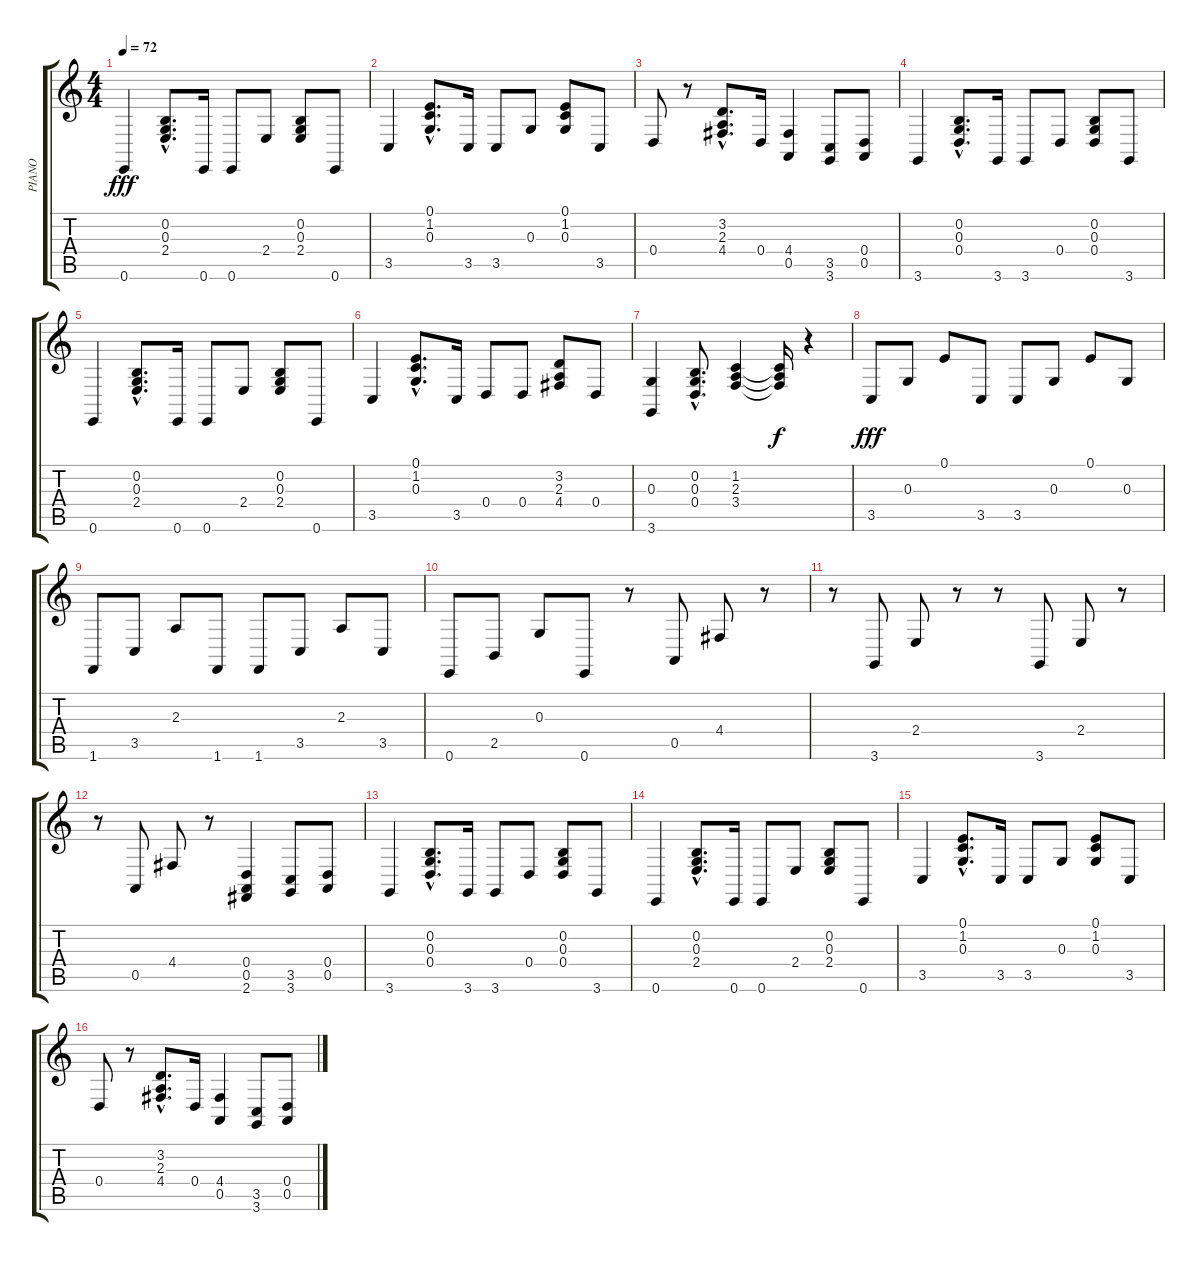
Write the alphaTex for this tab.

\track ("PIANO" "PIANO") {instrument acousticgrandpiano}
\staff {score tabs}
\tuning (E4 B3 G3 D3 A2 E2) {hide}
\ts (4 4)
\tempo 72
\clef g2
\ks c
0.6.4{dy fff} (0.2{hac} 0.3{hac} 2.4{hac}).8{d} 0.6.16 0.6.8 2.4.8 (0.2 0.3 2.4).8 0.6.8 |
3.5.4 (0.1{hac} 1.2{hac} 0.3{hac}).8{d} 3.5.16 3.5.8 0.3.8 (0.1 1.2 0.3).8 3.5.8 |
0.4.8 r.8 (3.2{hac} 2.3{hac} 4.4{hac}).8{d} 0.4.16 (4.4 0.5).4 (3.5 3.6).8 (0.4 0.5).8 |
3.6.4 (0.2{hac} 0.3{hac} 0.4{hac}).8{d} 3.6.16 3.6.8 0.4.8 (0.2 0.3 0.4).8 3.6.8 |
0.6.4 (0.2{hac} 0.3{hac} 2.4{hac}).8{d} 0.6.16 0.6.8 2.4.8 (0.2 0.3 2.4).8 0.6.8 |
3.5.4 (0.1{hac} 1.2{hac} 0.3{hac}).8{d} 3.5.16 0.4.8 0.4.8 (3.2 2.3 4.4).8 0.4.8 |
(0.3 3.6).4 (0.2{hac} 0.3{hac} 0.4{hac}).8{d} (1.2 2.3 3.4).4 (1.2{t} 2.3{t} 3.4{t}).16{dy f} r.4 |
3.5.8{dy fff} 0.3.8 0.1.8 3.5.8 3.5.8 0.3.8 0.1.8 0.3.8 |
1.6.8 3.5.8 2.3.8 1.6.8 1.6.8 3.5.8 2.3.8 3.5.8 |
0.6.8 2.5.8 0.3.8 0.6.8 r.8 0.5.8 4.4.8 r.8 |
r.8 3.6.8 2.4.8 r.8 r.8 3.6.8 2.4.8 r.8 |
r.8 0.5.8 4.4.8 r.8 (0.4 0.5 2.6).4 (3.5 3.6).8 (0.4 0.5).8 |
3.6.4 (0.2{hac} 0.3{hac} 0.4{hac}).8{d} 3.6.16 3.6.8 0.4.8 (0.2 0.3 0.4).8 3.6.8 |
0.6.4 (0.2{hac} 0.3{hac} 2.4{hac}).8{d} 0.6.16 0.6.8 2.4.8 (0.2 0.3 2.4).8 0.6.8 |
3.5.4 (0.1{hac} 1.2{hac} 0.3{hac}).8{d} 3.5.16 3.5.8 0.3.8 (0.1 1.2 0.3).8 3.5.8 |
0.4.8 r.8 (3.2{hac} 2.3{hac} 4.4{hac}).8{d} 0.4.16 (4.4 0.5).4 (3.5 3.6).8 (0.4 0.5).8
